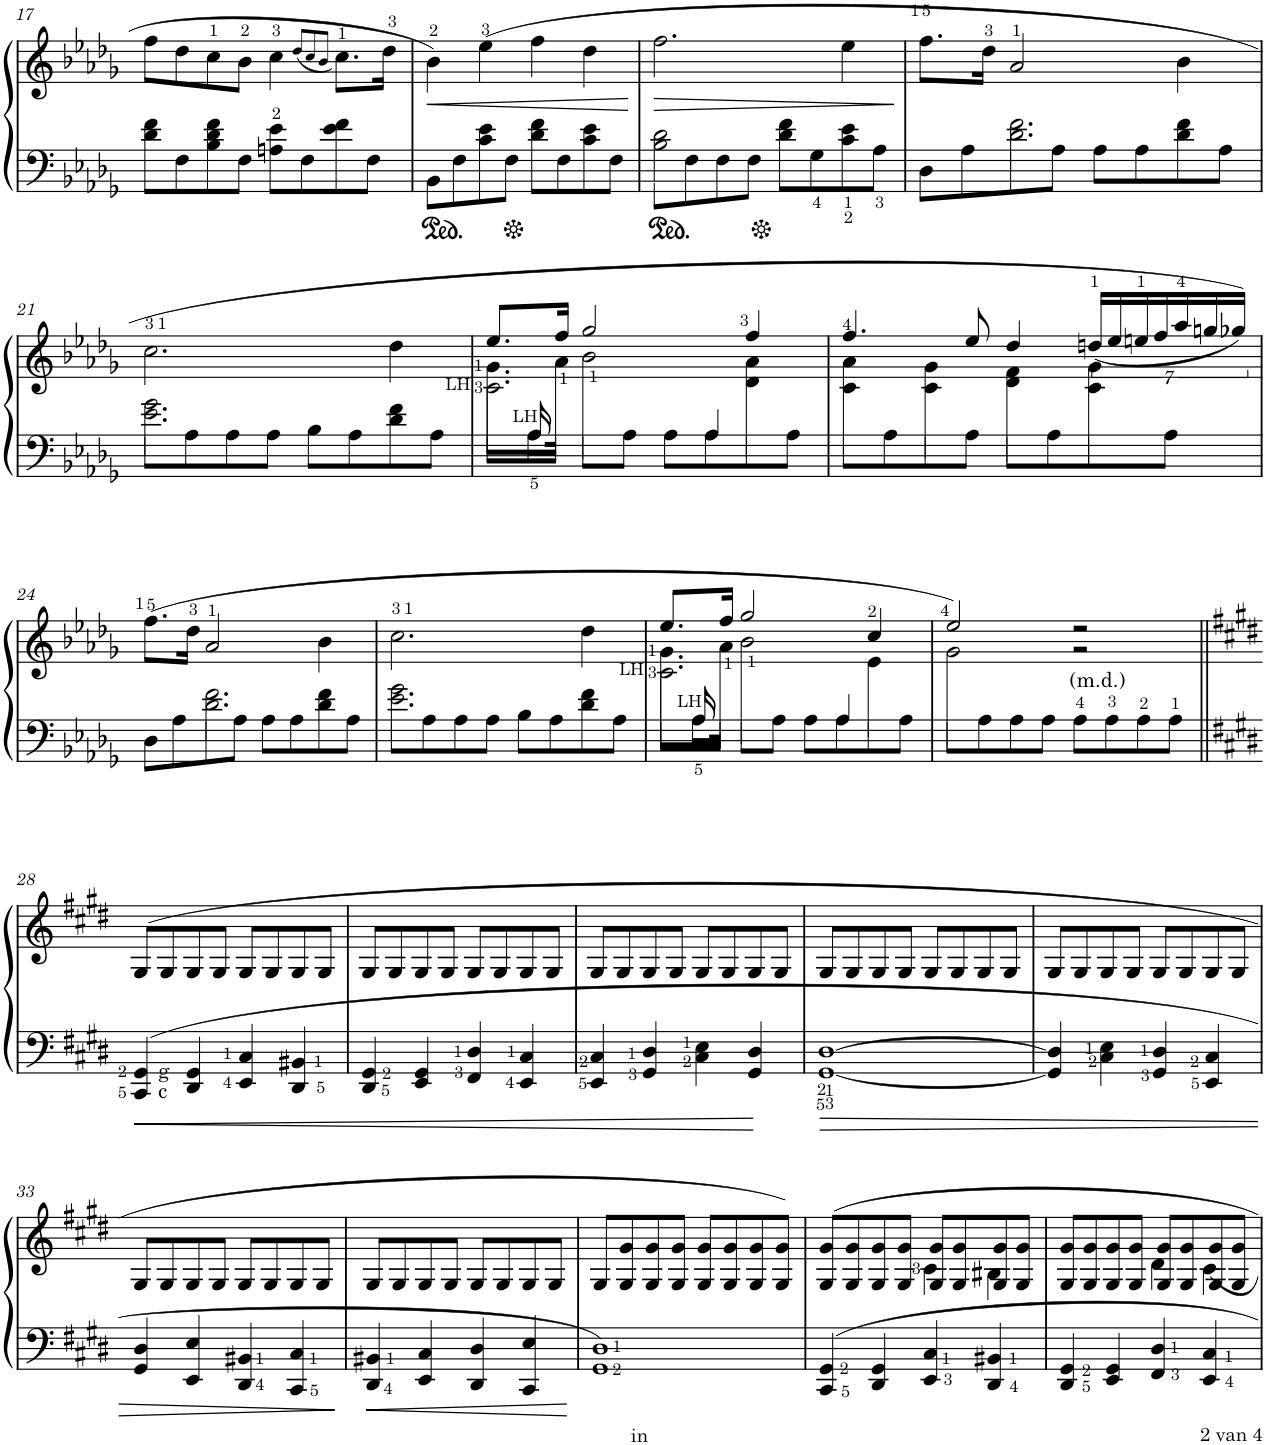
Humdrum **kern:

**kern	**kern	**dynam
*part1	*part1	*part1
*staff2	*staff1	*staff1/2
*I"Piano	*	*
*I'Pno.	*	*
!!LO:PB:g=z
*clefF4	*clefG2	*
*k[b-e-a-d-g-]	*k[b-e-a-d-g-]	*
*M4/4	*M4/4	*
*met(c)	*met(c)	*
=17	=17	=17
8d-\ 8f\L	8ff\L	.
8F\	8dd-\	.
8B-\ 8d-\ 8f\	8cc\	.
8F\J	8b-\J	.
8An\> 8e-\>L	4cc\	.
8F\	.	.
.	(8qdd-/L	.
.	8qcc/	.
.	8qb-/J	.
8e-\ 8f\	8.cc\L)	.
8F\J	.	.
.	16dd-\Jk	.
=18	=18	=18
!	!	!LO:HP:b
8BB-\L	4b-\	<
8F\	.	.
8c\ 8e-\	(4ee-\	.
8F\J	.	.
8d-\ 8f\L	4ff\	.
8F\	.	.
8c\ 8e-\	4dd-\	.
8F\J	.	.
.	.	[
=19	=19	=19
*^	*	*
!	!	!	!LO:HP:b
8BB-\L	2B-\ 2d-\	2.ff\	>
8F\	.	.	.
8F\	.	.	.
8F\J	.	.	.
8d-\ 8f\L	2ryy	.	.
8G-\	.	.	.
8c\ 8e-\	.	4ee-\	.
8A-\J	.	.	.
*v	*v	*	*
.	.	]
=20	=20	=20
*^	*	*
8D-\L	4ryy	8.ff\L	.
8A-\	.	.	.
.	.	16dd-\Jk	.
8A-\	2.d-\ 2.f\	2a-/	.
8A-\J	.	.	.
8A-\L	.	.	.
8A-\	.	.	.
8d-\ 8f\	.	4b-\	.
8A-\J	.	.	.
!!LO:LB:g=z
=21	=21	=21	=21
8A-\L	2.e-\ 2.g-\	2.cc\	.
8A-\	.	.	.
8A-\	.	.	.
8A-\J	.	.	.
8B-\L	.	.	.
8A-\	.	.	.
8d-\ 8f\	4ryy	4dd-\	.
8A-\J	.	.	.
=22	=22	=22	=22
*	*	*^	*
*	*	*	*^	*
!	!	!LO:TX:b:t=LH	!	!	!
8A-\L	8ryy	8.ee-/L	8.g->\L	2.c\	.
!LO:TX:a:t=LH	!	!	!	!	!
16A-\L	16A-/	.	.	.	.
16A-\JJ	4..ryy	16ff/Jk	16a-\Jk	.	.
8A-\L	.	2gg-/	2b-\	.	.
8A-\J	.	.	.	.	.
8A-\L	.	.	.	.	.
8A-\	4A-/	.	.	.	.
8A-\	.	4ff/	4d-\ 4a-\	4ryy	.
8A-\J	8ryy	.	.	.	.
*v	*v	*	*	*	*
*	*	*v	*v	*
=23	=23	=23	=23
8A-\L	4.ff/	4c\ 4a-\	.
8A-\	.	.	.
8A-\	.	4c\ 4g-\	.
8A-\J	8ee-/	.	.
8A-\L	4dd-/	4d-\ 4f\	.
8A-\	.	.	.
8A-\	(<28ddn/LL	4c\ 4g-\	.
.	28ee-/	.	.
.	28een/	.	.
.	28ff/	.	.
8A-\J	.	.	.
.	28aa-/	.	.
.	28ggn/	.	.
.	28gg-X/JJ))	.	.
*	*v	*v	*
!!LO:LB:g=z
=24	=24	=24
*^	*	*
8D-\L	4ryy	(8.ff\L	.
8A-\	.	.	.
.	.	16dd-\Jk	.
8A-\	2.d-\ 2.f\	2a-/	.
8A-\J	.	.	.
8A-\L	.	.	.
8A-\	.	.	.
8d-\ 8f\	.	4b-\	.
8A-\J	.	.	.
=25	=25	=25	=25
8A-\L	2.e-\ 2.g-\	2.cc\	.
8A-\	.	.	.
8A-\	.	.	.
8A-\J	.	.	.
8B-\L	.	.	.
8A-\	.	.	.
8d-\ 8f\	4ryy	4dd-\	.
8A-\J	.	.	.
=26	=26	=26	=26
*	*	*^	*
*	*	*	*^	*
!	!	!LO:TX:b:t=LH	!	!	!
8A-\L	8ryy	8.ee-/L	8.g->\L	2.c\	.
!LO:TX:a:t=LH	!	!	!	!	!
16A-\L	16A-/	.	.	.	.
16A-\JJ	4..ryy	16ff/Jk	16a-\Jk	.	.
8A-\L	.	2gg-/	2b-\	.	.
8A-\J	.	.	.	.	.
8A-\L	.	.	.	.	.
8A-\	4A-/	.	.	.	.
8A-\	.	4cc/	4e-\	4ryy	.
8A-\J	8ryy	.	.	.	.
*v	*v	*	*	*	*
*	*	*v	*v	*
=27	=27	=27	=27
8A-\L	2ee-/)	2g-\	.
8A-\	.	.	.
8A-\	.	.	.
8A-\J	.	.	.
!LO:TX:a:t=(m.d.)	!	!	!
8A->\L	2r	2r	.
8A->\	.	.	.
8A->\	.	.	.
8A->\J	.	.	.
*	*v	*v	*
!!LO:LB:g=z
=28||	=28||	=28||
*k[f#c#g#d#]	*k[f#c#g#d#]	*
!LO:TX:a:t=g	!	!
!LO:TX:b:t=c	!	!
4CC#/ 4GG#/	(>8G#/L	.
.	8G#/	.
4DD#/ 4GG#/	8G#/	.
.	8G#/J	.
4EE/ 4C#/	8G#/L	.
.	8G#/	.
4DD#/ 4BB#X/	8G#/	.
.	8G#/J	.
=29	=29	=29
4DD#/ 4GG#/	8G#/L	.
.	8G#/	.
4EE/ 4GG#/	8G#/	.
.	8G#/J	.
4FF#/ 4D#/	8G#/L	.
.	8G#/	.
4EE/ 4C#/	8G#/	.
.	8G#/J	.
=30	=30	=30
4EE/ 4C#/	8G#/L	.
.	8G#/	.
4GG#/ 4D#/	8G#/	.
.	8G#/J	.
4C#\ 4E\	8G#/L	.
.	8G#/	.
4GG#/ 4D#/	8G#/	.
.	8G#/J	.
=31	=31	=31
[1GG# [1D#	8G#/L	.
.	8G#/	.
.	8G#/	.
.	8G#/J	.
.	8G#/L	.
.	8G#/	.
.	8G#/	.
.	8G#/J	.
=32	=32	=32
4GG#/] 4D#/]	8G#/L	.
.	8G#/	.
4C#\ 4E\	8G#/	.
.	8G#/J	.
4GG#/ 4D#/	8G#/L	.
.	8G#/	.
4EE/ 4C#/	8G#/	.
.	8G#/J	.
!!LO:LB:g=z
=33	=33	=33
4GG#/ 4D#/	8G#/L	.
.	8G#/	.
4EE/ 4E/	8G#/	.
.	8G#/J	.
4DD#/ 4BB#X/	8G#/L	.
.	8G#/	.
4CC#/ 4C#/	8G#/	.
.	8G#/J	.
=34	=34	=34
4DD#/ 4BB#X/	8G#/L	.
.	8G#/	.
4EE/ 4C#/	8G#/	.
.	8G#/J	.
4DD#/ 4D#/	8G#/L	.
.	8G#/	.
4CC#/ 4E/	8G#/	.
.	8G#/J	.
=35	=35	=35
1GG# 1D#	8G#/L	.
.	8G#/ 8g#/	.
.	8G#/ 8g#/	.
.	8G#/ 8g#/J	.
.	8G#/ 8g#/L	.
.	8G#/ 8g#/	.
.	8G#/ 8g#/	.
.	8G#/ 8g#/J)	.
=36	=36	=36
*	*^	*
4CC#/ 4GG#/	8G#/ 8g#/L	2ryy	.
.	8G#/ 8g#/	.	.
4DD#/ 4GG#/	8G#/ 8g#/	.	.
.	8G#/ 8g#/J	.	.
4EE/ 4C#/	8G#/ 8g#/L	4c#\	.
.	8G#/ 8g#/	.	.
4DD#/ 4BB#X/	8G#/ 8g#/	4B#X\	.
.	8G#/ 8g#/J	.	.
=37	=37	=37	=37
4DD#/ 4GG#/	8G#/ 8g#/L	2ryy	.
.	8G#/ 8g#/	.	.
4EE/ 4GG#/	8G#/ 8g#/	.	.
.	8G#/ 8g#/J	.	.
4FF#/ 4D#/	8G#/ 8g#/L	4d#\	.
.	8G#/ 8g#/	.	.
4EE/ 4C#/	8G#/ 8g#/	[4c#\	.
.	8G#/ 8g#/J	.	.
*	*v	*v	*
=	=	=
*-	*-	*-
